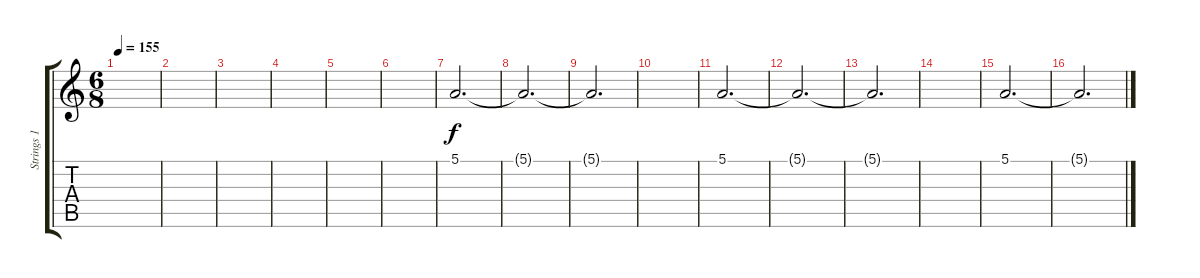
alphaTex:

\track ("Strings 1" "Strings 1") {instrument trumpet}
\staff {score tabs}
\tuning (E4 B3 G3 D3 A2 E2) {hide}
\ts (6 8)
\tempo 155
\clef g2
\ks c
|
|
|
|
|
|
5.1.2{d volume 16 balance 14 instrument synthstrings2} |
5.1{t}.2{d} |
5.1{t}.2{d volume 0} |
|
5.1.2{d volume 16} |
5.1{t}.2{d} |
5.1{t}.2{d volume 0} |
|
5.1.2{d volume 16} |
5.1{t}.2{d}
